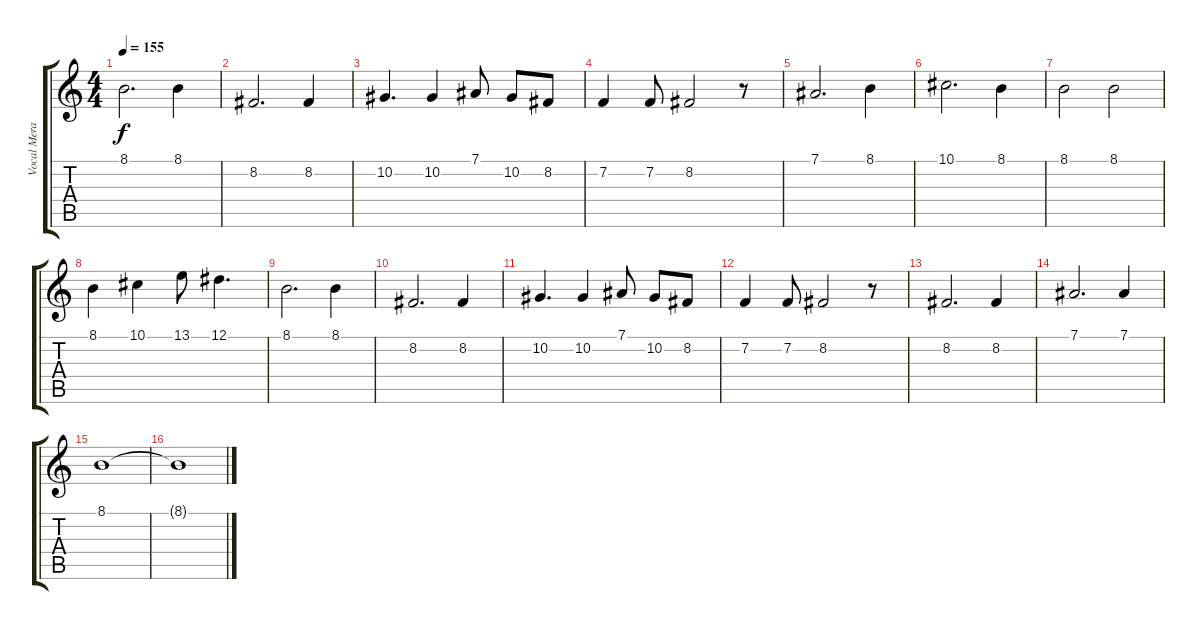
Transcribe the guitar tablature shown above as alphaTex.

\track ("Vocal Merami" "Vocal Mera") {instrument sopranosax}
\staff {score tabs}
\tuning (Eb4 Bb3 Gb3 Db3 Ab2 Db2) {hide}
\ts (4 4)
\tempo 155
\clef g2
\ks c
8.1.2{d dy f} 8.1.4 |
8.2.2{d} 8.2.4 |
10.2.4{d} 10.2.4 7.1.8 10.2.8 8.2.8 |
7.2.4 7.2.8 8.2.2 r.8 |
7.1.2{d} 8.1.4 |
10.1.2{d} 8.1.4 |
8.1.2 8.1.2 |
8.1.4 10.1.4 13.1.8 12.1.4{d} |
8.1.2{d} 8.1.4 |
8.2.2{d} 8.2.4 |
10.2.4{d} 10.2.4 7.1.8 10.2.8 8.2.8 |
7.2.4 7.2.8 8.2.2 r.8 |
8.2.2{d} 8.2.4 |
7.1.2{d} 7.1.4 |
8.1.1 |
8.1{t}.1
